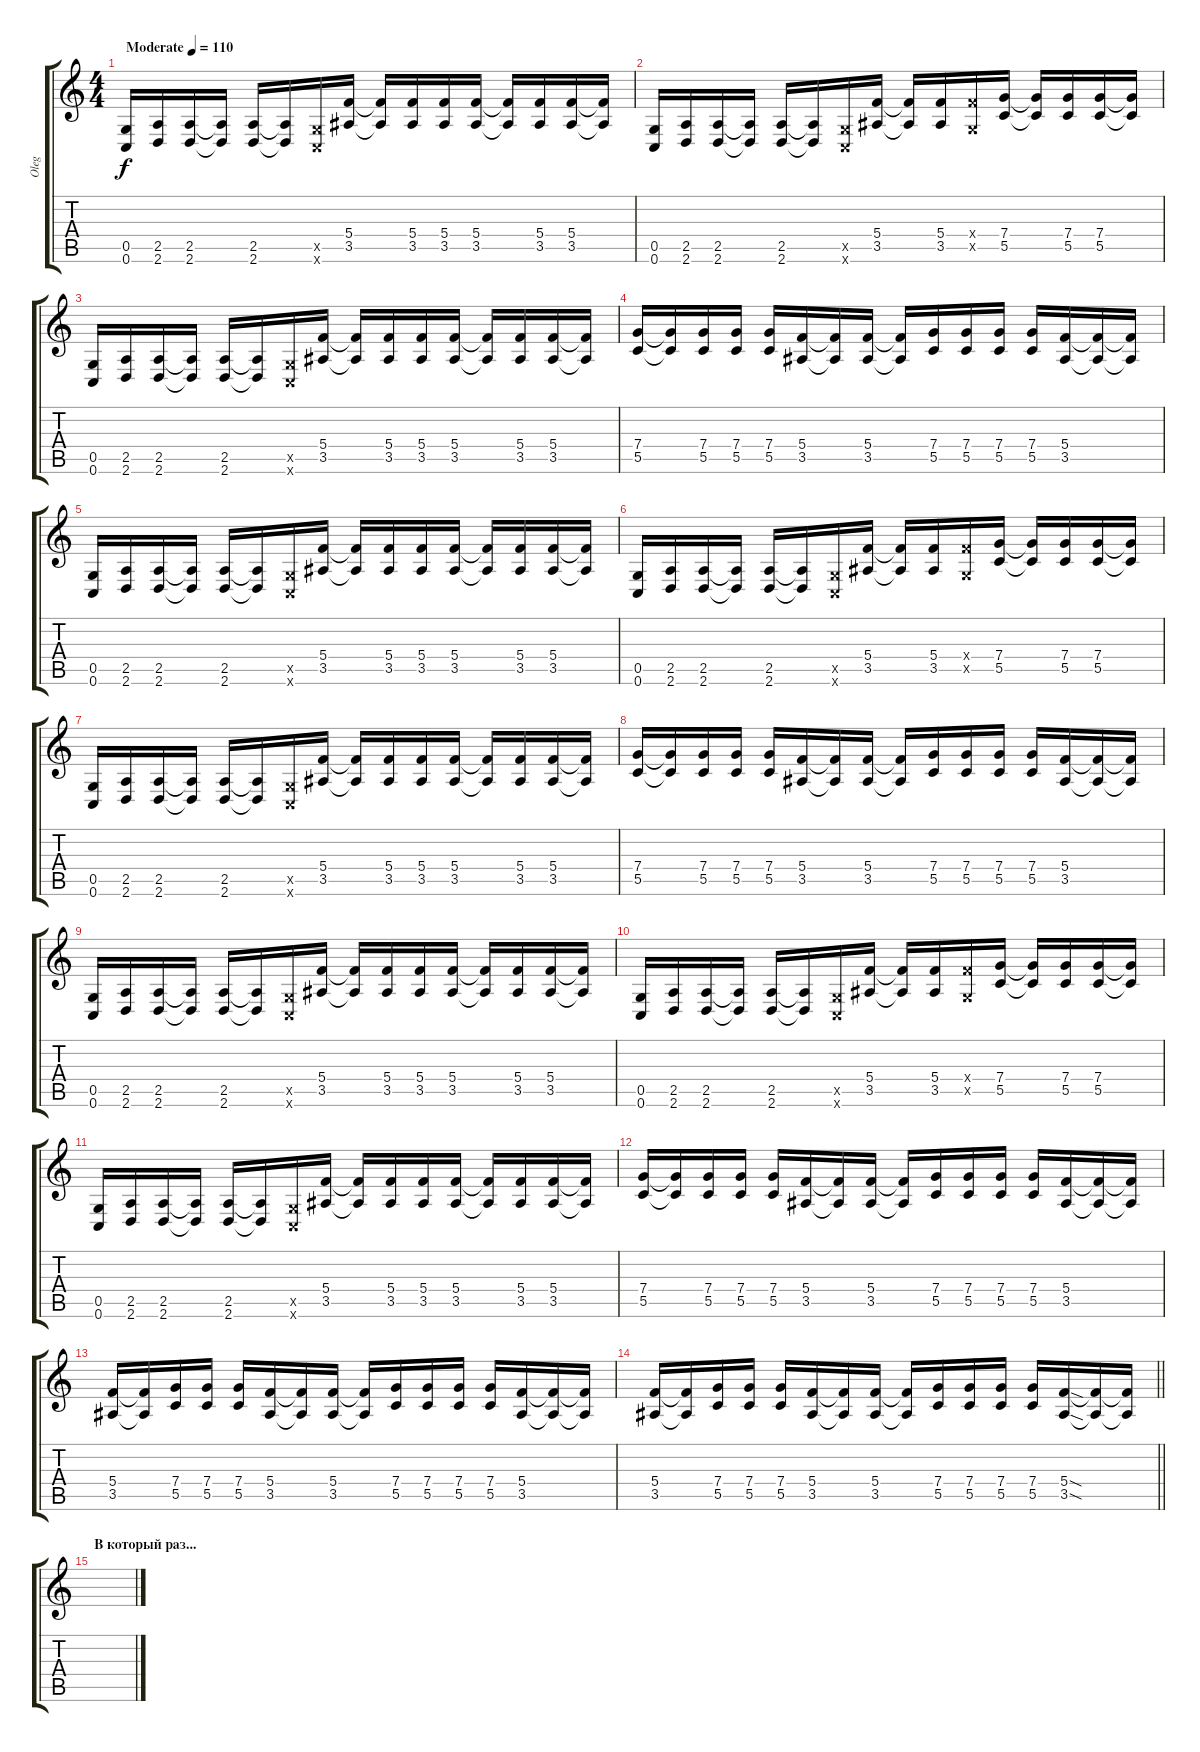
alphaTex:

\track ("Oleg" "Oleg") {instrument distortionguitar}
\staff {score tabs}
\tuning (D4 A3 F3 C3 G2 C2) {hide}
\ts (4 4)
\tempo (110 "Moderate")
\clef g2
\ks c
(0.5 0.6).16{dy f volume 10 instrument distortionguitar} (2.5 2.6).16 (2.5 2.6).16 (2.5{t} 2.6{t}).16 (2.5 2.6).16 (2.5{t} 2.6{t}).16 (0.5{x} 0.6{x}).16 (5.4 3.5).16 (5.4{t} 3.5{t}).16 (5.4 3.5).16 (5.4 3.5).16 (5.4 3.5).16 (5.4{t} 3.5{t}).16 (5.4 3.5).16 (5.4 3.5).16 (5.4{t} 3.5{t}).16 |
(0.5 0.6).16 (2.5 2.6).16 (2.5 2.6).16 (2.5{t} 2.6{t}).16 (2.5 2.6).16 (2.5{t} 2.6{t}).16 (0.5{x} 0.6{x}).16 (5.4 3.5).16 (5.4{t} 3.5{t}).16 (5.4 3.5).16 (5.4{x} 0.5{x}).16 (7.4 5.5).16 (7.4{t} 5.5{t}).16 (7.4 5.5).16 (7.4 5.5).16 (7.4{t} 5.5{t}).16 |
(0.5 0.6).16 (2.5 2.6).16 (2.5 2.6).16 (2.5{t} 2.6{t}).16 (2.5 2.6).16 (2.5{t} 2.6{t}).16 (0.5{x} 0.6{x}).16 (5.4 3.5).16 (5.4{t} 3.5{t}).16 (5.4 3.5).16 (5.4 3.5).16 (5.4 3.5).16 (5.4{t} 3.5{t}).16 (5.4 3.5).16 (5.4 3.5).16 (5.4{t} 3.5{t}).16 |
(7.4 5.5).16{volume 16} (7.4{t} 5.5{t}).16 (7.4 5.5).16 (7.4 5.5).16 (7.4 5.5).16 (5.4 3.5).16 (5.4{t} 3.5{t}).16 (5.4 3.5).16 (5.4{t} 3.5{t}).16 (7.4 5.5).16 (7.4 5.5).16 (7.4 5.5).16 (7.4 5.5).16 (5.4 3.5).16 (5.4{t} 3.5{t}).16 (5.4{t} 3.5{t}).16 |
(0.5 0.6).16 (2.5 2.6).16 (2.5 2.6).16 (2.5{t} 2.6{t}).16 (2.5 2.6).16 (2.5{t} 2.6{t}).16 (0.5{x} 0.6{x}).16 (5.4 3.5).16 (5.4{t} 3.5{t}).16 (5.4 3.5).16 (5.4 3.5).16 (5.4 3.5).16 (5.4{t} 3.5{t}).16 (5.4 3.5).16 (5.4 3.5).16 (5.4{t} 3.5{t}).16 |
(0.5 0.6).16 (2.5 2.6).16 (2.5 2.6).16 (2.5{t} 2.6{t}).16 (2.5 2.6).16 (2.5{t} 2.6{t}).16 (0.5{x} 0.6{x}).16 (5.4 3.5).16 (5.4{t} 3.5{t}).16 (5.4 3.5).16 (5.4{x} 0.5{x}).16 (7.4 5.5).16 (7.4{t} 5.5{t}).16 (7.4 5.5).16 (7.4 5.5).16 (7.4{t} 5.5{t}).16 |
(0.5 0.6).16 (2.5 2.6).16 (2.5 2.6).16 (2.5{t} 2.6{t}).16 (2.5 2.6).16 (2.5{t} 2.6{t}).16 (0.5{x} 0.6{x}).16 (5.4 3.5).16 (5.4{t} 3.5{t}).16 (5.4 3.5).16 (5.4 3.5).16 (5.4 3.5).16 (5.4{t} 3.5{t}).16 (5.4 3.5).16 (5.4 3.5).16 (5.4{t} 3.5{t}).16 |
(7.4 5.5).16 (7.4{t} 5.5{t}).16 (7.4 5.5).16 (7.4 5.5).16 (7.4 5.5).16 (5.4 3.5).16 (5.4{t} 3.5{t}).16 (5.4 3.5).16 (5.4{t} 3.5{t}).16 (7.4 5.5).16 (7.4 5.5).16 (7.4 5.5).16 (7.4 5.5).16 (5.4 3.5).16 (5.4{t} 3.5{t}).16 (5.4{t} 3.5{t}).16 |
(0.5 0.6).16 (2.5 2.6).16 (2.5 2.6).16 (2.5{t} 2.6{t}).16 (2.5 2.6).16 (2.5{t} 2.6{t}).16 (0.5{x} 0.6{x}).16 (5.4 3.5).16 (5.4{t} 3.5{t}).16 (5.4 3.5).16 (5.4 3.5).16 (5.4 3.5).16 (5.4{t} 3.5{t}).16 (5.4 3.5).16 (5.4 3.5).16 (5.4{t} 3.5{t}).16 |
(0.5 0.6).16 (2.5 2.6).16 (2.5 2.6).16 (2.5{t} 2.6{t}).16 (2.5 2.6).16 (2.5{t} 2.6{t}).16 (0.5{x} 0.6{x}).16 (5.4 3.5).16 (5.4{t} 3.5{t}).16 (5.4 3.5).16 (5.4{x} 0.5{x}).16 (7.4 5.5).16 (7.4{t} 5.5{t}).16 (7.4 5.5).16 (7.4 5.5).16 (7.4{t} 5.5{t}).16 |
(0.5 0.6).16 (2.5 2.6).16 (2.5 2.6).16 (2.5{t} 2.6{t}).16 (2.5 2.6).16 (2.5{t} 2.6{t}).16 (0.5{x} 0.6{x}).16 (5.4 3.5).16 (5.4{t} 3.5{t}).16 (5.4 3.5).16 (5.4 3.5).16 (5.4 3.5).16 (5.4{t} 3.5{t}).16 (5.4 3.5).16 (5.4 3.5).16 (5.4{t} 3.5{t}).16 |
(7.4 5.5).16 (7.4{t} 5.5{t}).16 (7.4 5.5).16 (7.4 5.5).16 (7.4 5.5).16 (5.4 3.5).16 (5.4{t} 3.5{t}).16 (5.4 3.5).16 (5.4{t} 3.5{t}).16 (7.4 5.5).16 (7.4 5.5).16 (7.4 5.5).16 (7.4 5.5).16 (5.4 3.5).16 (5.4{t} 3.5{t}).16 (5.4{t} 3.5{t}).16 |
(5.4 3.5).16 (5.4{t} 3.5{t}).16 (7.4 5.5).16 (7.4 5.5).16 (7.4 5.5).16 (5.4 3.5).16 (5.4{t} 3.5{t}).16 (5.4 3.5).16 (5.4{t} 3.5{t}).16 (7.4 5.5).16 (7.4 5.5).16 (7.4 5.5).16 (7.4 5.5).16 (5.4 3.5).16 (5.4{t} 3.5{t}).16 (5.4{t} 3.5{t}).16 |
\barLineRight lightlight
(5.4 3.5).16 (5.4{t} 3.5{t}).16 (7.4 5.5).16 (7.4 5.5).16 (7.4 5.5).16 (5.4 3.5).16 (5.4{t} 3.5{t}).16 (5.4 3.5).16 (5.4{t} 3.5{t}).16 (7.4 5.5).16 (7.4 5.5).16 (7.4 5.5).16 (7.4 5.5).16 (5.4{sod} 3.5{sod}).16 (5.4{t} 3.5{t}).16 (5.4{t} 3.5{t}).16 |
\section ("" "В который раз...")
